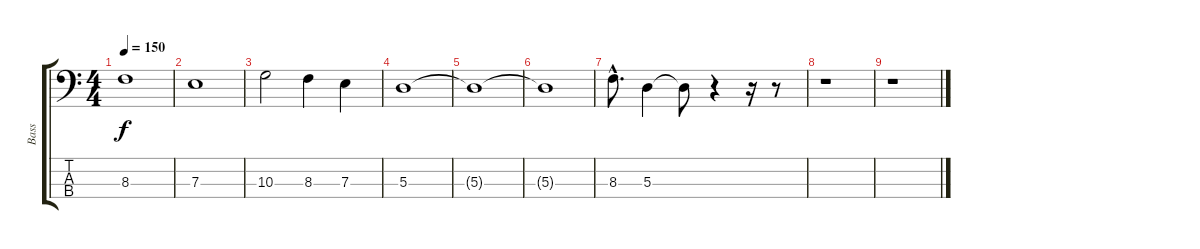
\track ("Bass" "Bass") {instrument electricbassfinger}
\staff {score tabs}
\tuning (G2 D2 A1 E1) {hide}
\ts (4 4)
\tempo 150
\clef f4
\ks c
8.3.1{dy f} |
7.3.1 |
10.3.2 8.3.4 7.3.4 |
5.3.1 |
5.3{t}.1 |
5.3{t}.1 |
8.3{hac}.8{d} 5.3.4 5.3{t}.8 r.4 r.16 r.8 |
r.1 |
r.1
